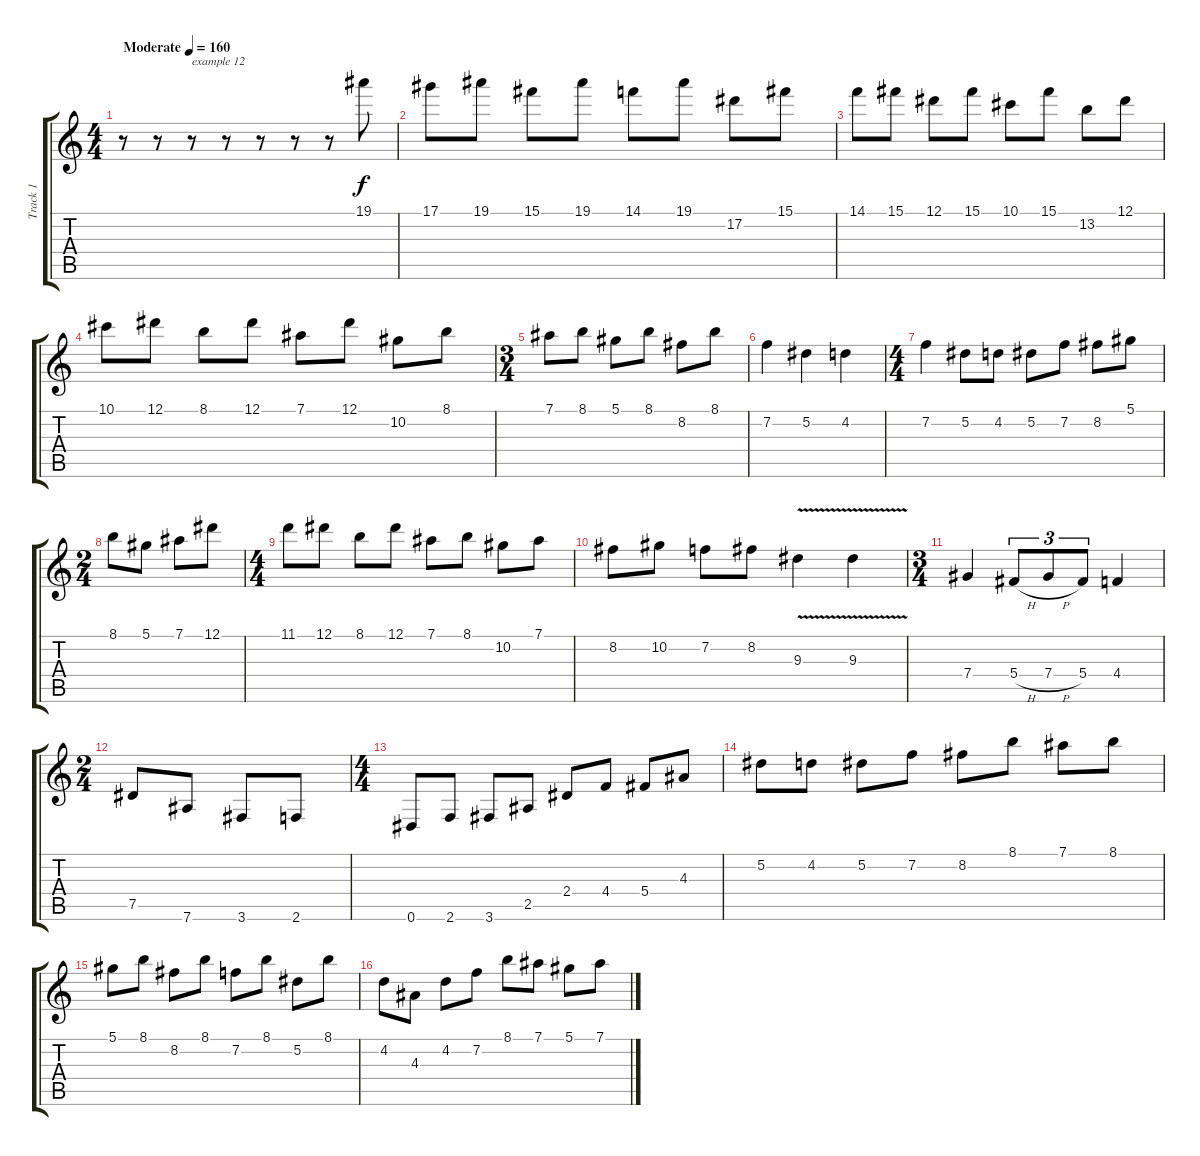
\track ("Track 1" "Track 1") {instrument overdrivenguitar}
\staff {score tabs}
\tuning (Eb4 Bb3 Gb3 Db3 Ab2 Eb2) {hide}
\ts (4 4)
\tempo (160 "Moderate")
\clef g2
\ks c
r.8{dy f instrument overdrivenguitar} r.8 r.8{txt "example 12"} r.8 r.8 r.8 r.8 19.1.8 |
17.1.8 19.1.8 15.1.8 19.1.8 14.1.8 19.1.8 17.2.8 15.1.8 |
14.1.8 15.1.8 12.1.8 15.1.8 10.1.8 15.1.8 13.2.8 12.1.8 |
10.1.8 12.1.8 8.1.8 12.1.8 7.1.8 12.1.8 10.2.8 8.1.8 |
\ts (3 4)
7.1.8 8.1.8 5.1.8 8.1.8 8.2.8 8.1.8 |
7.2.4 5.2.4 4.2.4 |
\ts (4 4)
7.2.4 5.2.8 4.2.8 5.2.8 7.2.8 8.2.8 5.1.8 |
\ts (2 4)
8.1.8 5.1.8 7.1.8 12.1.8 |
\ts (4 4)
11.1.8 12.1.8 8.1.8 12.1.8 7.1.8 8.1.8 10.2.8 7.1.8 |
8.2.8 10.2.8 7.2.8 8.2.8 9.3{v}.4 9.3{v}.4 |
\ts (3 4)
7.4.4 5.4{h}.8{tu (3 2)} 7.4{h}.8{tu (3 2)} 5.4.8{tu (3 2)} 4.4.4 |
\ts (2 4)
7.5.8 7.6.8 3.6.8 2.6.8 |
\ts (4 4)
0.6.8 2.6.8 3.6.8 2.5.8 2.4.8 4.4.8 5.4.8 4.3.8 |
5.2.8 4.2.8 5.2.8 7.2.8 8.2.8 8.1.8 7.1.8 8.1.8 |
5.1.8 8.1.8 8.2.8 8.1.8 7.2.8 8.1.8 5.2.8 8.1.8 |
4.2.8 4.3.8 4.2.8 7.2.8 8.1.8 7.1.8 5.1.8 7.1.8
